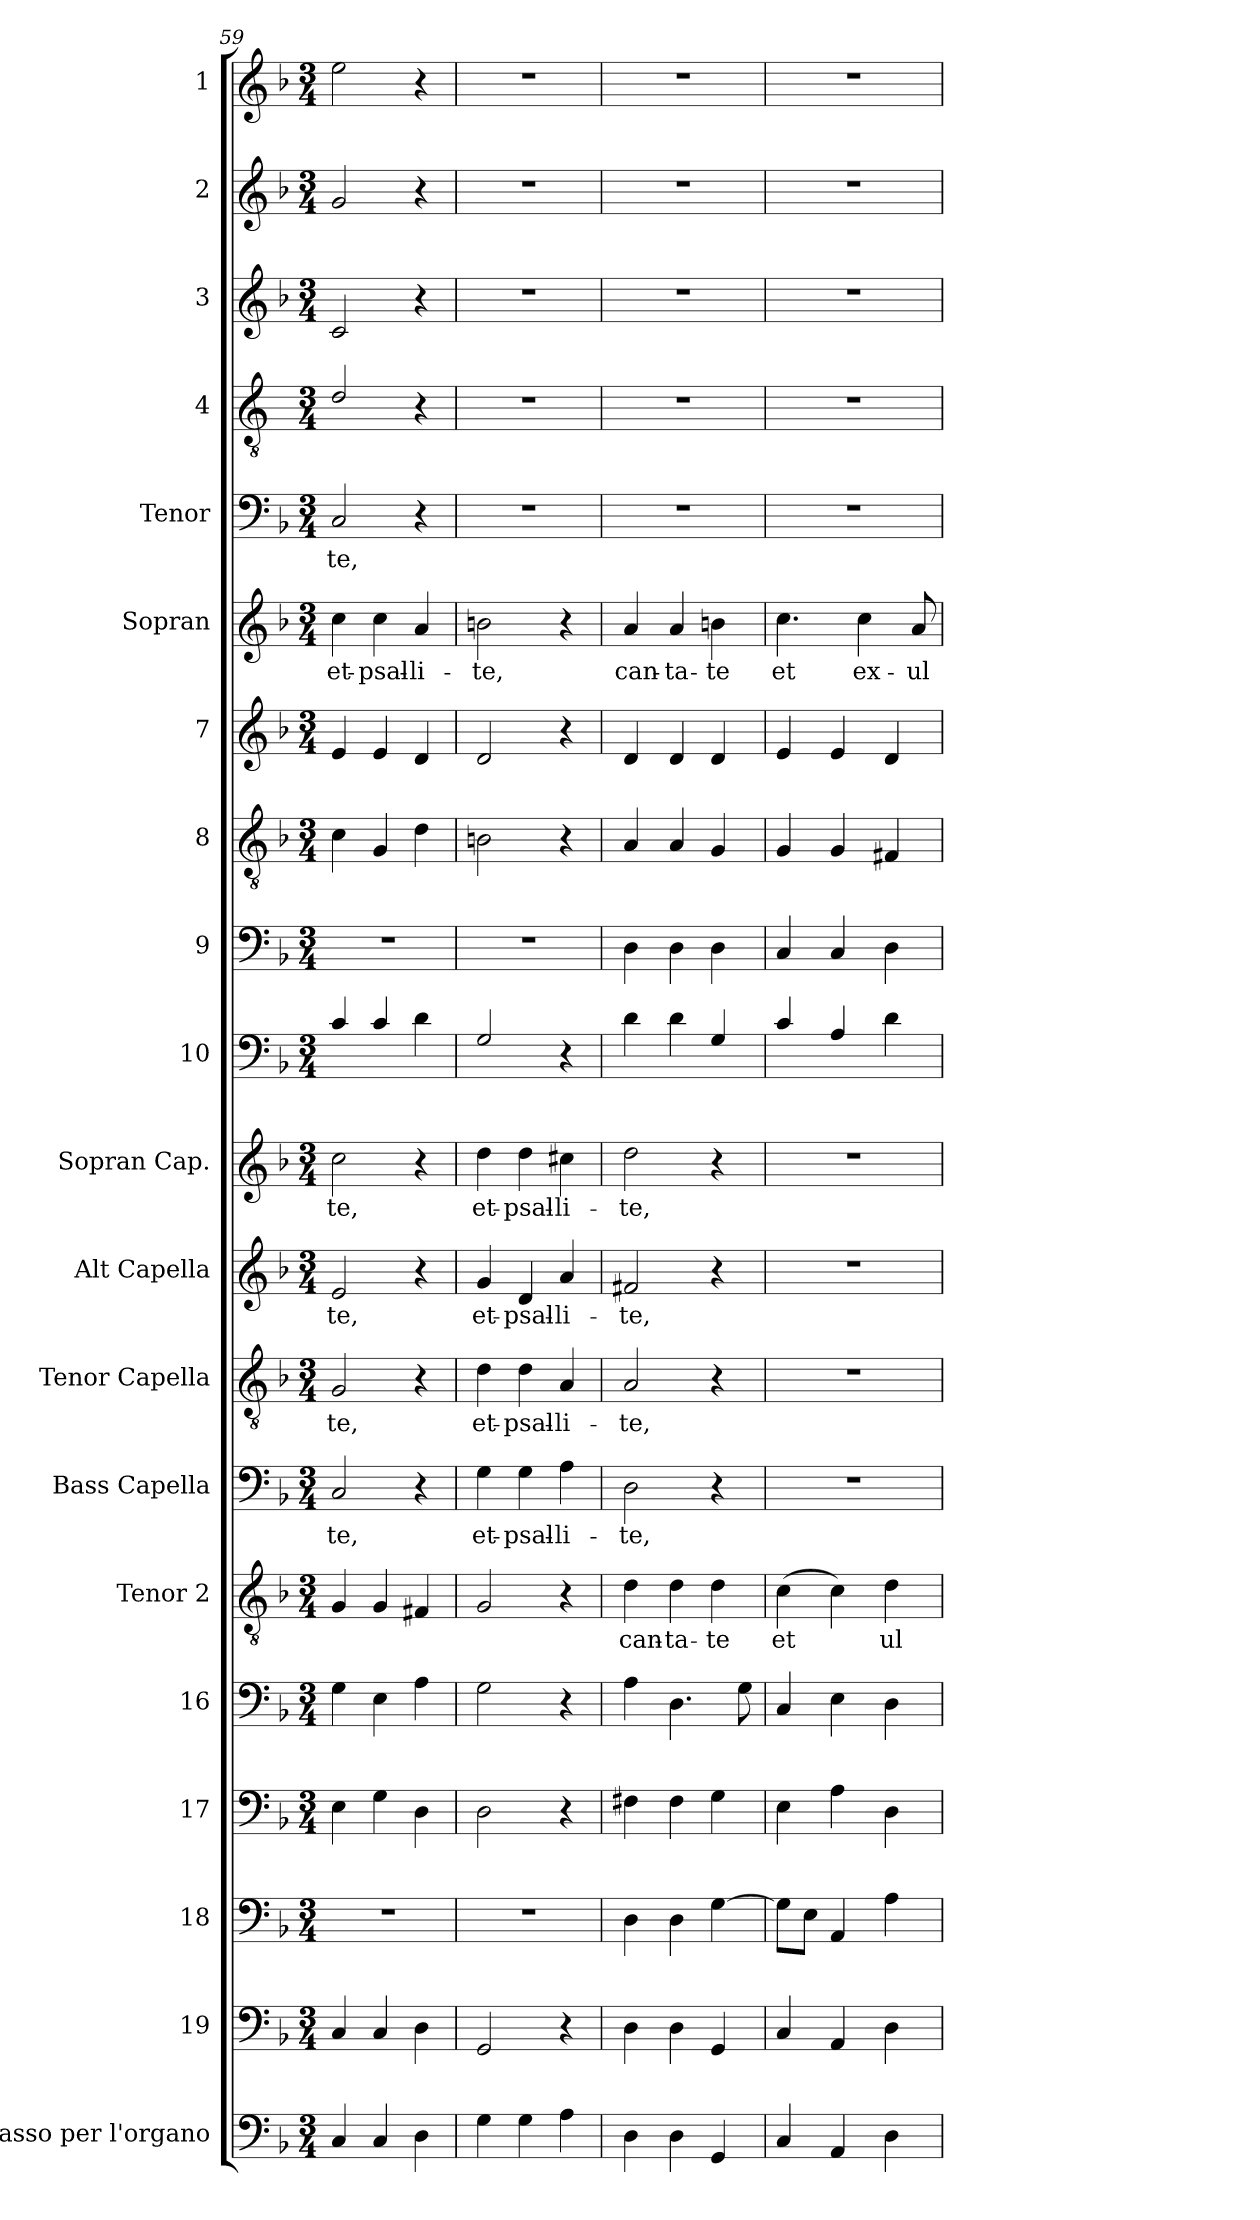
**kern	**kern	**kern	**kern	**kern	**kern	**text	**kern	**text	**kern	**text	**kern	**text	**kern	**text	**kern	**kern	**kern	**kern	**kern	**text	**kern	**text	**kern	**kern	**kern	**kern
*part20	*part19	*part18	*part17	*part16	*part15	*part15	*part14	*part14	*part13	*part13	*part12	*part12	*part11	*part11	*part10	*part9	*part8	*part7	*part6	*part6	*part5	*part5	*part4	*part3	*part2	*part1
*staff20	*staff19	*staff18	*staff17	*staff16	*staff15	*staff15	*staff14	*staff14	*staff13	*staff13	*staff12	*staff12	*staff11	*staff11	*staff10	*staff9	*staff8	*staff7	*staff6	*staff6	*staff5	*staff5	*staff4	*staff3	*staff2	*staff1
*I"Basso per l'organo	*I"19	*I"18	*I"17	*I"16	*I"Tenor 2	*	*I"Bass Capella	*	*I"Tenor Capella	*	*I"Alt Capella	*	*I"Sopran Cap.	*	*I"10	*I"9	*I"8	*I"7	*I"Sopran	*	*I"Tenor	*	*I"4	*I"3	*I"2	*I"1
*I'B.p.l'org.	*	*	*	*	*I'T 2	*	*I'Bass cap.	*	*I'T cap.	*	*I'A cap.	*	*I'S.cap.	*	*	*	*	*	*I'S	*	*I'T	*	*	*	*	*
*clefF4	*clefF4	*clefF4	*clefF4	*clefF4	*clefGv2	*	*clefF4	*	*clefGv2	*	*clefG2	*	*clefG2	*	*clefF4	*clefF4	*clefGv2	*clefG2	*clefG2	*	*clefF4	*	*clefGv2	*clefG2	*clefG2	*clefG2
*	*	*	*	*	*	*	*	*	*	*	*	*	*	*	*ITrd7c12	*	*	*	*	*	*	*	*ITrd4c7	*	*	*
*k[b-]	*k[b-]	*k[b-]	*k[b-]	*k[b-]	*k[b-]	*	*k[b-]	*	*k[b-]	*	*k[b-]	*	*k[b-]	*	*k[b-]	*k[b-]	*k[b-]	*k[b-]	*k[b-]	*	*k[b-]	*	*k[b-]	*k[b-]	*k[b-]	*k[b-]
*F:	*F:	*F:	*F:	*F:	*F:	*	*F:	*	*F:	*	*F:	*	*F:	*	*F:	*F:	*F:	*F:	*F:	*	*F:	*	*F:	*F:	*F:	*F:
*M3/4	*M3/4	*M3/4	*M3/4	*M3/4	*M3/4	*	*M3/4	*	*M3/4	*	*M3/4	*	*M3/4	*	*M3/4	*M3/4	*M3/4	*M3/4	*M3/4	*	*M3/4	*	*M3/4	*M3/4	*M3/4	*M3/4
=59	=59	=59	=59	=59	=59	=59	=59	=59	=59	=59	=59	=59	=59	=59	=59	=59	=59	=59	=59	=59	=59	=59	=59	=59	=59	=59
4C/	4C/	2.r	4E\	4G\	4G/	.	2C/	-te,	2G/	-te,	2e/	-te,	2cc\	-te,	4C/	2.r	4c\	4e/	4cc\	et-	2C/	-te,	2G/	2c/	2g/	2ee\
4C/	4C/	.	4G\	4E\	4G/	.	.	.	.	.	.	.	.	.	4C/	.	4G/	4e/	4cc\	-psal-	.	.	.	.	.	.
4D\	4D\	.	4D\	4A\	4F#X/	.	4r	.	4r	.	4r	.	4r	.	4D\	.	4d\	4d/	4a/	-li-	4r	.	4r	4r	4r	4r
!!LO:PB:g=z
=60	=60	=60	=60	=60	=60	=60	=60	=60	=60	=60	=60	=60	=60	=60	=60	=60	=60	=60	=60	=60	=60	=60	=60	=60	=60	=60
4G\	2GG/	2.r	2D\	2G\	2G/	.	4G\	et-	4d\	et-	4g/	et-	4dd\	et-	2GG/	2.r	2Bn\	2d/	2bn\	-te,	2.r	.	2.r	2.r	2.r	2.r
4G\	.	.	.	.	.	.	4G\	-psal-	4d\	-psal-	4d/	-psal-	4dd\	-psal-	.	.	.	.	.	.	.	.	.	.	.	.
4A\	4r	.	4r	4r	4r	.	4A\	-li-	4A/	-li-	4a/	-li-	4cc#X\	-li-	4r	.	4r	4r	4r	.	.	.	.	.	.	.
=61	=61	=61	=61	=61	=61	=61	=61	=61	=61	=61	=61	=61	=61	=61	=61	=61	=61	=61	=61	=61	=61	=61	=61	=61	=61	=61
4D\	4D\	4D\	4F#X\	4A\	4d\	can-	2D\	-te,	2A/	-te,	2f#X/	-te,	2dd\	-te,	4D\	4D\	4A/	4d/	4a/	can-	2.r	.	2.r	2.r	2.r	2.r
4D\	4D\	4D\	4F#\	4.D\	4d\	-ta-	.	.	.	.	.	.	.	.	4D\	4D\	4A/	4d/	4a/	-ta-	.	.	.	.	.	.
4GG/	4GG/	[4G\	4G\	.	4d\	-te	4r	.	4r	.	4r	.	4r	.	4GG/	4D\	4G/	4d/	4bn\	-te	.	.	.	.	.	.
.	.	.	.	8G\	.	.	.	.	.	.	.	.	.	.	.	.	.	.	.	.	.	.	.	.	.	.
=62	=62	=62	=62	=62	=62	=62	=62	=62	=62	=62	=62	=62	=62	=62	=62	=62	=62	=62	=62	=62	=62	=62	=62	=62	=62	=62
4C/	4C/	8G\L]	4E\	4C/	(4c\	et	2.r	.	2.r	.	2.r	.	2.r	.	4C/	4C/	4G/	4e/	4.cc\	et	2.r	.	2.r	2.r	2.r	2.r
.	.	8E\J	.	.	.	.	.	.	.	.	.	.	.	.	.	.	.	.	.	.	.	.	.	.	.	.
4AA/	4AA/	4AA/	4A\	4E\	4c\)	.	.	.	.	.	.	.	.	.	4AA/	4C/	4G/	4e/	.	.	.	.	.	.	.	.
.	.	.	.	.	.	.	.	.	.	.	.	.	.	.	.	.	.	.	4cc\	ex-	.	.	.	.	.	.
4D\	4D\	4A\	4D\	4D\	4d\	ul-	.	.	.	.	.	.	.	.	4D\	4D\	4F#X/	4d/	.	.	.	.	.	.	.	.
.	.	.	.	.	.	.	.	.	.	.	.	.	.	.	.	.	.	.	8a/	-ul-	.	.	.	.	.	.
=	=	=	=	=	=	=	=	=	=	=	=	=	=	=	=	=	=	=	=	=	=	=	=	=	=	=
*-	*-	*-	*-	*-	*-	*-	*-	*-	*-	*-	*-	*-	*-	*-	*-	*-	*-	*-	*-	*-	*-	*-	*-	*-	*-	*-
